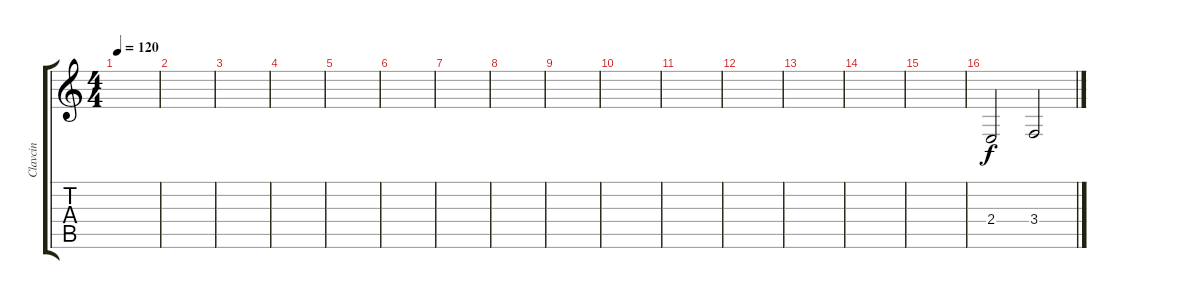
\track ("Clavcin" "Clavcin") {instrument clavinet}
\staff {score tabs}
\tuning (E4 B3 G3 D3 A2 E2) {hide}
\ts (4 4)
\tempo 120
\clef g2
\ks c
|
|
|
|
|
|
|
|
|
|
|
|
|
|
|
2.4.2 3.4.2
